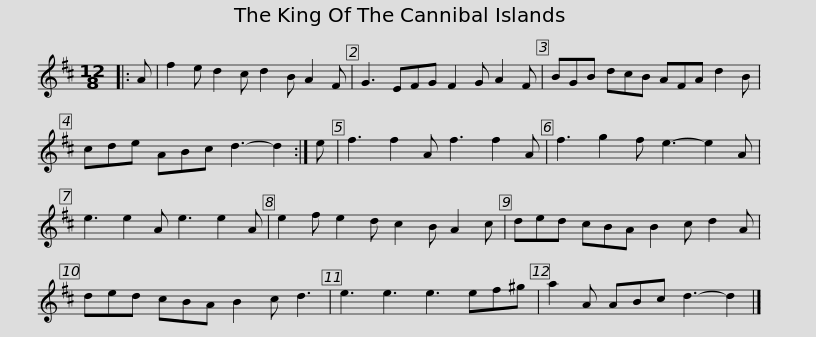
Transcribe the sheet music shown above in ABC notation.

X:1
L:1/8
M:12/8
I:linebreak $
K:D
V:1 treble
V:1
|: A | f2 e d2 c d2 B A2 F | G3 EFG F2 G A2 F | BGB dcB AFA d2 B | cde ABc d3- d2 :|$ %5
 e | f3 f2 A f3 f2 A | f3 g2 f e3- e2 A | e3 e2 A e3 e2 A | e2 f e2 d c2 B A2 c |$ %10
 ded cBA B2 c d2 A | ded cBA B2 c d3 | e3 e3 e3 ef^g | a2 A ABc d3- d2 |] %14
